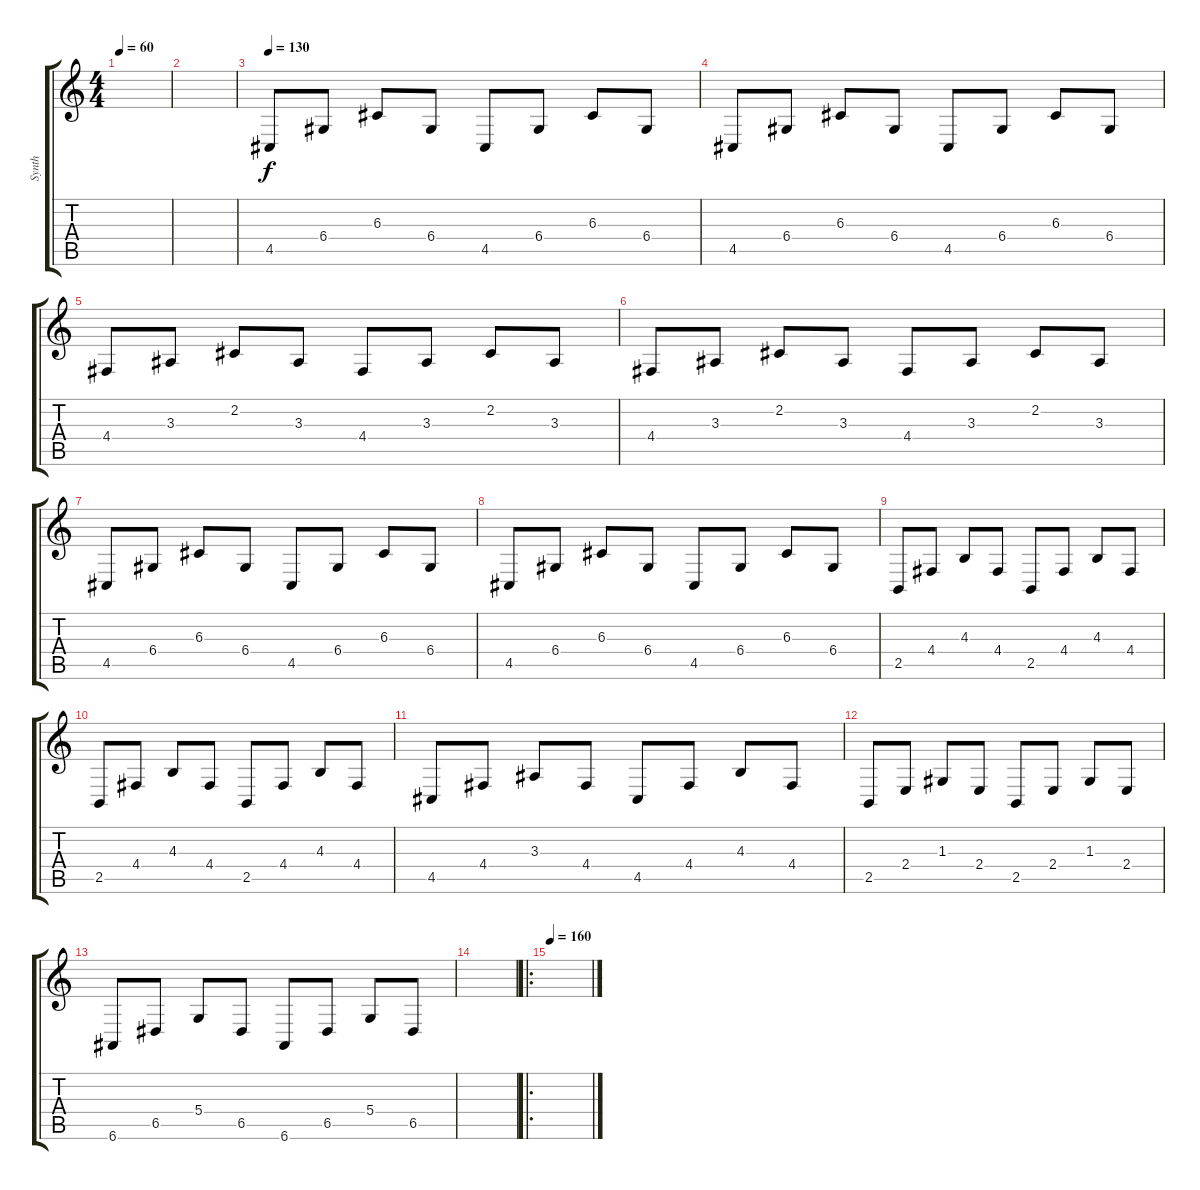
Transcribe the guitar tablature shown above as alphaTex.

\track ("Synth" "Synth") {instrument electricpiano2}
\staff {score tabs}
\tuning (E4 B3 G3 D3 A2 E2) {hide}
\ts (4 4)
\tempo 60
\clef g2
\ks c
|
|
\tempo 130
4.5.8{volume 12} 6.4.8 6.3.8 6.4.8 4.5.8 6.4.8 6.3.8 6.4.8 |
4.5.8 6.4.8 6.3.8 6.4.8 4.5.8 6.4.8 6.3.8 6.4.8 |
4.4.8 3.3.8 2.2.8 3.3.8 4.4.8 3.3.8 2.2.8 3.3.8 |
4.4.8 3.3.8 2.2.8 3.3.8 4.4.8 3.3.8 2.2.8 3.3.8 |
4.5.8 6.4.8 6.3.8 6.4.8 4.5.8 6.4.8 6.3.8 6.4.8 |
4.5.8 6.4.8 6.3.8 6.4.8 4.5.8 6.4.8 6.3.8 6.4.8 |
2.5.8 4.4.8 4.3.8 4.4.8 2.5.8 4.4.8 4.3.8 4.4.8 |
2.5.8 4.4.8 4.3.8 4.4.8 2.5.8 4.4.8 4.3.8 4.4.8 |
4.5.8 4.4.8 3.3.8 4.4.8 4.5.8 4.4.8 4.3.8 4.4.8 |
2.5.8 2.4.8 1.3.8 2.4.8 2.5.8 2.4.8 1.3.8 2.4.8 |
6.6.8 6.5.8 5.4.8 6.5.8 6.6.8 6.5.8 5.4.8 6.5.8 |
|
\ro
\tempo 160
